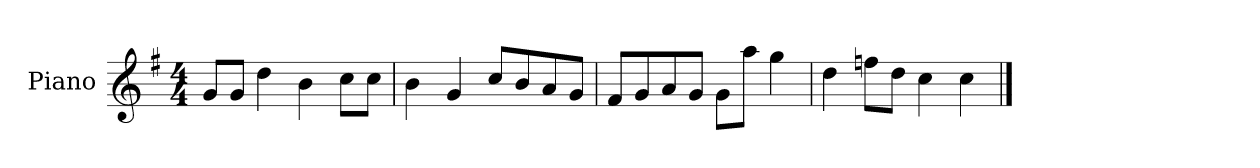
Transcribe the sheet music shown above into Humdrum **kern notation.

**kern
*part1
*staff1
*I"Piano
*I'P-no
*clefG2
*k[f#]
*M4/4
*MM90
=1
8g/L
8g/J
4dd\
4b\
8cc\L
8cc\J
=2
4b\
4g/
8cc/L
8b/
8a/
8g/J
=3
8f#/L
8g/
8a/
8g/J
8g\L
8aa\J
4gg\
=4
4dd\
8ffn\L
8dd\J
4cc\
4cc\
==
*-
